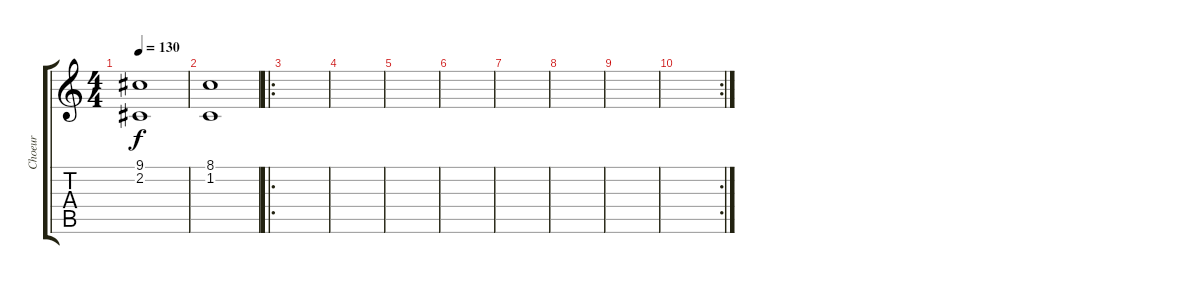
\track ("Choeur" "Choeur") {instrument lead6voice}
\staff {score tabs}
\tuning (E4 B3 G3 D3 A2 E2) {hide}
\ts (4 4)
\tempo 130
\clef g2
\ks c
(9.1 2.2).1{dy f} |
(8.1 1.2).1 |
\ro
|
|
|
|
|
|
|
\rc 2
